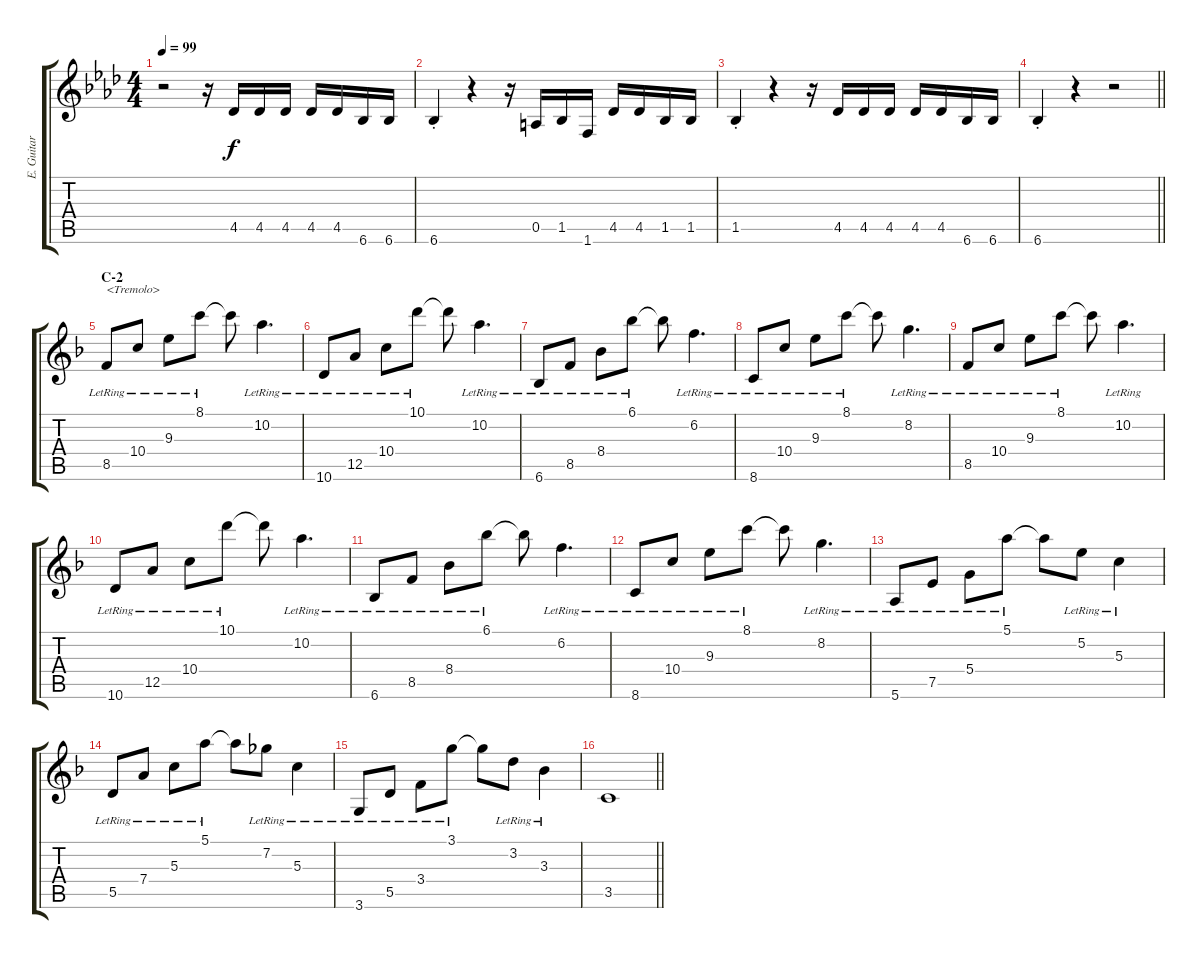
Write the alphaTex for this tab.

\track ("E. Guitar" "E. Guitar") {instrument electricguitarclean}
\staff {score tabs}
\tuning (E4 B3 G3 D3 A2 E2) {hide}
\ts (4 4)
\tempo 99
\clef g2
\ks ab
r.2{dy f} r.16 4.5.16 4.5.16 4.5.16 4.5.16 4.5.16 6.6.16 6.6.16 |
6.6{st}.4 r.4 r.16 0.5.16 1.5.16 1.6.16 4.5.16 4.5.16 1.5.16 1.5.16 |
1.5{st}.4 r.4 r.16 4.5.16 4.5.16 4.5.16 4.5.16 4.5.16 6.6.16 6.6.16 |
\barLineRight lightlight
6.6{st}.4 r.4 r.2 |
\section ("" "C-2")
\ks f
8.5{lr}.8{txt "<Tremolo>"} 10.4{lr}.8 9.3{lr}.8 8.1{lr}.8 8.1{t}.8 10.2{lr}.4{d} |
10.6{lr}.8 12.5{lr}.8 10.4{lr}.8 10.1{lr}.8 10.1{t}.8 10.2{lr}.4{d} |
6.6{lr}.8 8.5{lr}.8 8.4{lr}.8 6.1{lr}.8 6.1{t}.8 6.2{lr}.4{d} |
8.6{lr}.8 10.4{lr}.8 9.3{lr}.8 8.1{lr}.8 8.1{t}.8 8.2{lr}.4{d} |
8.5{lr}.8 10.4{lr}.8 9.3{lr}.8 8.1{lr}.8 8.1{t}.8 10.2{lr}.4{d} |
10.6{lr}.8 12.5{lr}.8 10.4{lr}.8 10.1{lr}.8 10.1{t}.8 10.2{lr}.4{d} |
6.6{lr}.8 8.5{lr}.8 8.4{lr}.8 6.1{lr}.8 6.1{t}.8 6.2{lr}.4{d} |
8.6{lr}.8 10.4{lr}.8 9.3{lr}.8 8.1{lr}.8 8.1{t}.8 8.2{lr}.4{d} |
5.6{lr}.8 7.5{lr}.8 5.4{lr}.8 5.1{lr}.8 5.1{t}.8 5.2{lr}.8 5.3{lr}.4 |
5.5{lr}.8 7.4{lr}.8 5.3{lr}.8 5.1{lr}.8 5.1{t}.8 7.2{lr}.8 5.3{lr}.4 |
3.6{lr}.8 5.5{lr}.8 3.4{lr}.8 3.1{lr}.8 3.1{t}.8 3.2{lr}.8 3.3{lr}.4 |
\barLineRight lightlight
3.5.1
